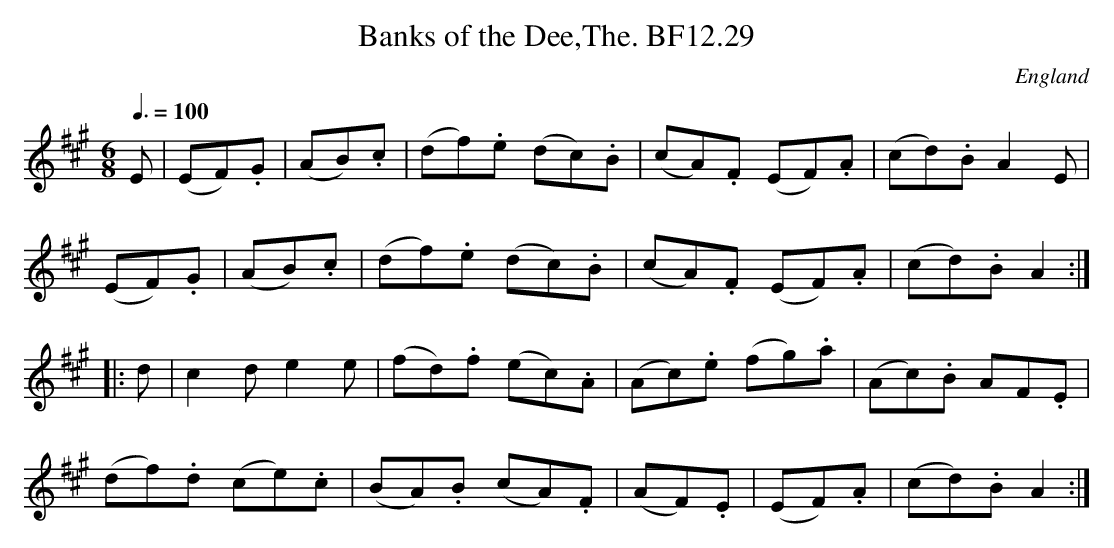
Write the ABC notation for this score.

X:1
T:Banks of the Dee,The. BF12.29
M:6/8
Q:3/8=100
O:England
notC:In T.Browne's hand
K:A major
E|(EF).G|(AB).c|(df).e (dc).B|(cA).F (EF).A|(cd).B A2E|!
(EF).G|(AB).c|(df).e (dc).B|(cA).F (EF).A|(cd).B A2:|!
|:d|c2de2e|(fd).f (ec).A|(Ac).e (fg).a|(Ac).B AF.E|!
(df).d (ce).c|(BA).B (cA).F|(AF).E|(EF).A|(cd).B A2:|
